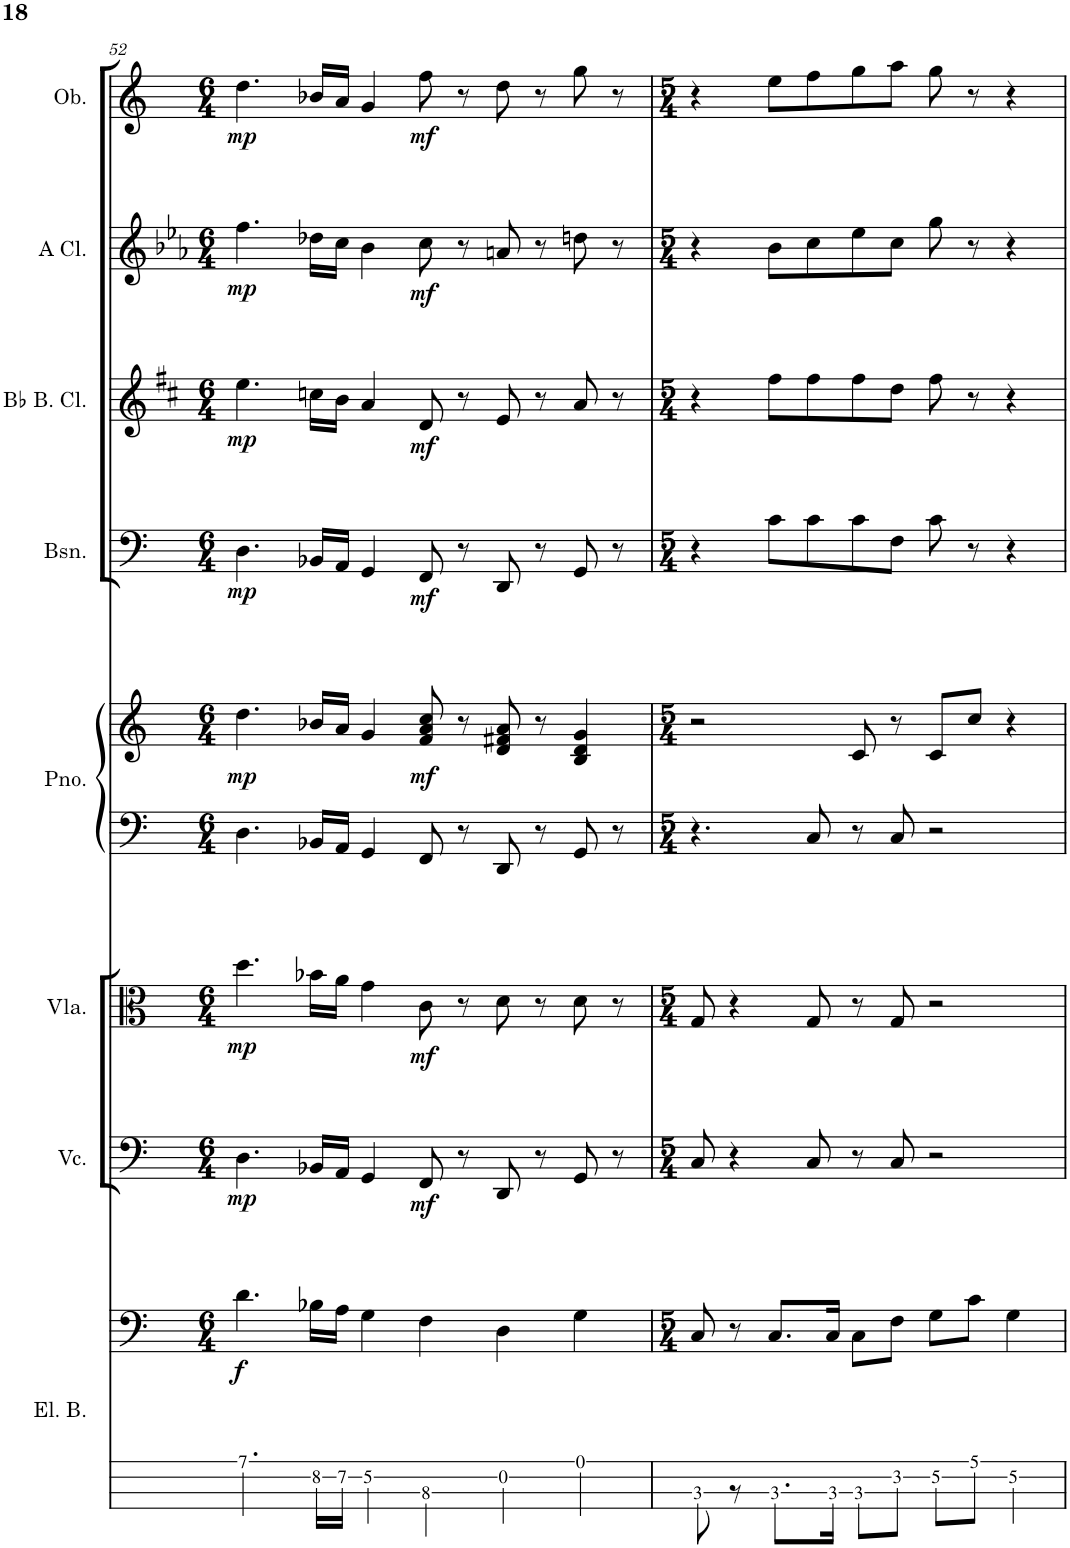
**kern	**kern	**dynam	**kern	**dynam	**kern	**dynam	**kern	**kern	**dynam	**kern	**dynam	**kern	**dynam	**kern	**dynam	**kern	**dynam
*part8	*part8	*part8	*part7	*part7	*part6	*part6	*part5	*part5	*part5	*part4	*part4	*part3	*part3	*part2	*part2	*part1	*part1
*staff10	*staff9	*staff9/10	*staff8	*staff8	*staff7	*staff7	*staff6	*staff5	*staff5/6	*staff4	*staff4	*staff3	*staff3	*staff2	*staff2	*staff1	*staff1
*I"Electric Bass	*	*	*I"Violoncello	*	*I"Viola	*	*I"Piano	*	*	*I"Bassoon	*	*I"Bb Bass Clarinet	*	*I"A Clarinet	*	*I"Oboe	*
*I'El. B.	*	*	*I'Vc.	*	*I'Vla.	*	*I'Pno.	*	*	*I'Bsn.	*	*I'Bb B. Cl.	*	*I'A Cl.	*	*I'Ob.	*
!!LO:PB:g=z
*	*clefF4	*	*clefF4	*	*clefC3	*	*clefF4	*clefG2	*	*clefF4	*	*clefG2	*	*clefG2	*	*clefG2	*
*Trd7c12	*Trd7c12	*	*	*	*	*	*	*	*	*	*	*Trd8c14	*	*Trd2c3	*	*	*
*k[]	*k[]	*	*k[]	*	*k[]	*	*k[]	*k[]	*	*k[]	*	*k[f#c#]	*	*k[b-e-a-]	*	*k[]	*
*M6/4	*M6/4	*	*M6/4	*	*M6/4	*	*M6/4	*M6/4	*	*M6/4	*	*M6/4	*	*M6/4	*	*M6/4	*
=52	=52	=52	=52	=52	=52	=52	=52	=52	=52	=52	=52	=52	=52	=52	=52	=52	=52
!	!	!LO:DY:b	!	!LO:DY:b	!	!LO:DY:b	!	!	!LO:DY:b	!	!LO:DY:b	!	!LO:DY:b	!	!LO:DY:b	!	!LO:DY:b
4.d\	4.d\	f	4.D\	mp	4.dd\	mp	4.D\	4.dd\	mp	4.D\	mp	4.ee\	mp	4.ff\	mp	4.dd\	mp
16B-\LL	16B-X\LL	.	16BB-X/LL	.	16b-X\LL	.	16BB-X/LL	16b-X/LL	.	16BB-X/LL	.	16ccn\LL	.	16dd-X\LL	.	16b-X/LL	.
16A\JJ	16A\JJ	.	16AA/JJ	.	16a\JJ	.	16AA/JJ	16a/JJ	.	16AA/JJ	.	16b\JJ	.	16cc\JJ	.	16a/JJ	.
4G\	4G\	.	4GG/	.	4g\	.	4GG/	4g/	.	4GG/	.	4a/	.	4b-\	.	4g/	.
!	!	!	!	!LO:DY:b	!	!LO:DY:b	!	!	!LO:DY:b	!	!LO:DY:b	!	!LO:DY:b	!	!LO:DY:b	!	!LO:DY:b
4F\	4F\	.	8FF/	mf	8c\	mf	8FF/	8f/ 8a/ 8cc/	mf	8FF/	mf	8d/	mf	8cc\	mf	8ff\	mf
.	.	.	8r	.	8r	.	8r	8r	.	8r	.	8r	.	8r	.	8r	.
4D\	4D\	.	8DD/	.	8d\	.	8DD/	8d/ 8f#X/ 8a/	.	8DD/	.	8e/	.	8an/	.	8dd\	.
.	.	.	8r	.	8r	.	8r	8r	.	8r	.	8r	.	8r	.	8r	.
4G\	4G\	.	8GG/	.	8d\	.	8GG/	4B/ 4d/ 4g/	.	8GG/	.	8a/	.	8ddn\	.	8gg\	.
.	.	.	8r	.	8r	.	8r	.	.	8r	.	8r	.	8r	.	8r	.
=53	=53	=53	=53	=53	=53	=53	=53	=53	=53	=53	=53	=53	=53	=53	=53	=53	=53
*M5/4	*M5/4	*	*M5/4	*	*M5/4	*	*M5/4	*M5/4	*	*M5/4	*	*M5/4	*	*M5/4	*	*M5/4	*
8C\	8C/	.	8C/	.	8G/	.	4.r	2r	.	4r	.	4r	.	4r	.	4r	.
8r	8r	.	4r	.	4r	.	.	.	.	.	.	.	.	.	.	.	.
8.C\L	8.C/L	.	.	.	.	.	.	.	.	8c\L	.	8ff#\L	.	8b-\L	.	8ee\L	.
.	.	.	8C/	.	8G/	.	8C/	.	.	8c\	.	8ff#\	.	8cc\	.	8ff\	.
16C\Jk	16C/Jk	.	.	.	.	.	.	.	.	.	.	.	.	.	.	.	.
8C\L	8C\L	.	8r	.	8r	.	8r	8c/	.	8c\	.	8ff#\	.	8ee-\	.	8gg\	.
8F\J	8F\J	.	8C/	.	8G/	.	8C/	8r	.	8F\J	.	8dd\J	.	8cc\J	.	8aa\J	.
8G\L	8G\L	.	2r	.	2r	.	2r	8c/L	.	8c\	.	8ff#\	.	8gg\	.	8gg\	.
8c\J	8c\J	.	.	.	.	.	.	8cc/J	.	8r	.	8r	.	8r	.	8r	.
4G\	4G\	.	.	.	.	.	.	4r	.	4r	.	4r	.	4r	.	4r	.
=	=	=	=	=	=	=	=	=	=	=	=	=	=	=	=	=	=
*-	*-	*-	*-	*-	*-	*-	*-	*-	*-	*-	*-	*-	*-	*-	*-	*-	*-
